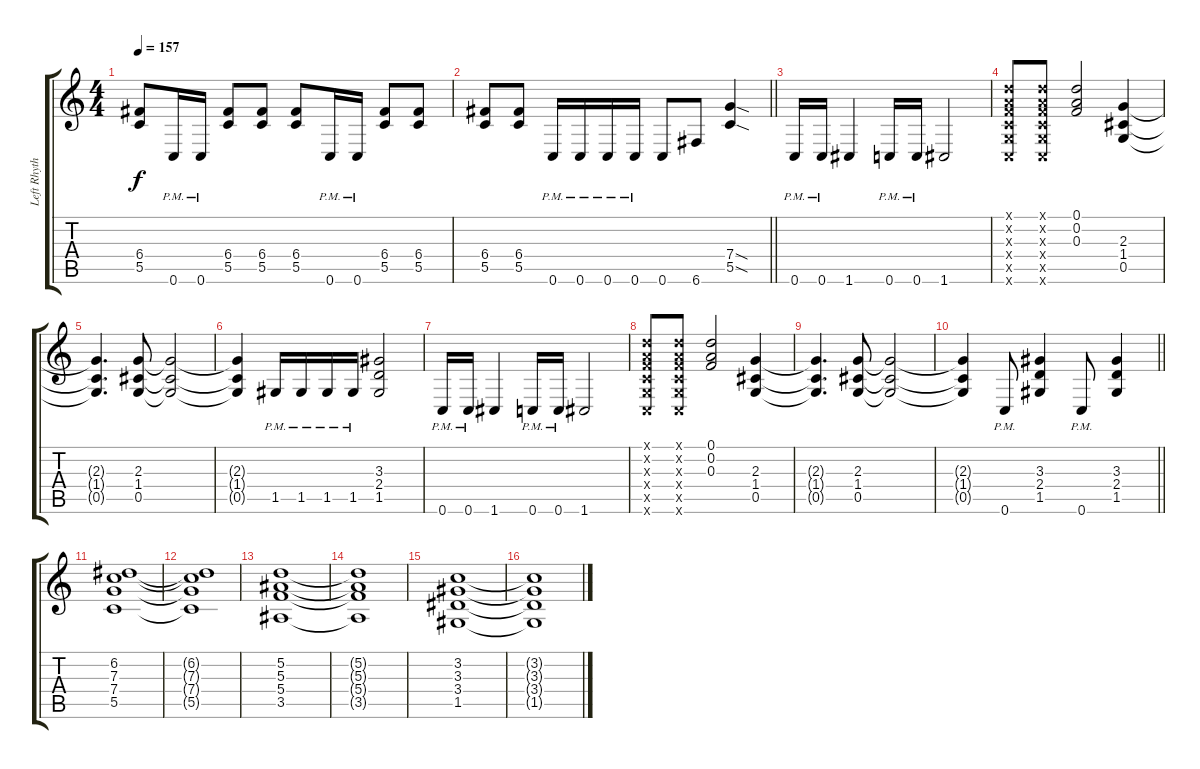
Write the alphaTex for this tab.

\track ("Left Rhythm" "Left Rhyth") {instrument distortionguitar}
\staff {score tabs}
\tuning (D4 A3 F3 C3 G2 C2) {hide}
\ts (4 4)
\section ("" "")
\tempo 157
\clef g2
\ks c
(6.4 5.5).8{dy f} 0.6{pm}.16 0.6{pm}.16 (6.4 5.5).8 (6.4 5.5).8 (6.4 5.5).8 0.6{pm}.16 0.6{pm}.16 (6.4 5.5).8 (6.4 5.5).8 |
\barLineRight lightlight
(6.4 5.5).8 (6.4 5.5).8 0.6{pm}.16 0.6{pm}.16 0.6{pm}.16 0.6{pm}.16 0.6.8 6.6.8 (7.4{sod} 5.5{sod}).4 |
\section ("" "")
0.6{pm}.16 0.6{pm}.16 1.6.4 0.6{pm}.16 0.6{pm}.16 1.6.2 |
(0.1{x} 0.2{x} 0.3{x} 0.4{x} 0.5{x} 0.6{x}).8 (0.1{x} 0.2{x} 0.3{x} 0.4{x} 0.5{x} 0.6{x}).8 (0.1 0.2 0.3).2 (2.3 1.4 0.5).4 |
(2.3{t} 1.4{t} 0.5{t}).4{d} (2.3 1.4 0.5).8 (2.3{t} 1.4{t} 0.5{t}).2 |
(2.3{t} 1.4{t} 0.5{t}).4 1.5{pm}.16 1.5{pm}.16 1.5{pm}.16 1.5{pm}.16 (3.3 2.4 1.5).2 |
0.6{pm}.16 0.6{pm}.16 1.6.4 0.6{pm}.16 0.6{pm}.16 1.6.2 |
(0.1{x} 0.2{x} 0.3{x} 0.4{x} 0.5{x} 0.6{x}).8 (0.1{x} 0.2{x} 0.3{x} 0.4{x} 0.5{x} 0.6{x}).8 (0.1 0.2 0.3).2 (2.3 1.4 0.5).4 |
(2.3{t} 1.4{t} 0.5{t}).4{d} (2.3 1.4 0.5).8 (2.3{t} 1.4{t} 0.5{t}).2 |
\barLineRight lightlight
(2.3{t} 1.4{t} 0.5{t}).4 0.6{pm}.8 (3.3 2.4 1.5).4 0.6{pm}.8 (3.3 2.4 1.5).4 |
\section ("" "")
(6.2 7.3 7.4 5.5).1 |
(6.2{t} 7.3{t} 7.4{t} 5.5{t}).1 |
(5.2 5.3 5.4 3.5).1 |
(5.2{t} 5.3{t} 5.4{t} 3.5{t}).1 |
(3.2 3.3 3.4 1.5).1 |
(3.2{t} 3.3{t} 3.4{t} 1.5{t}).1
